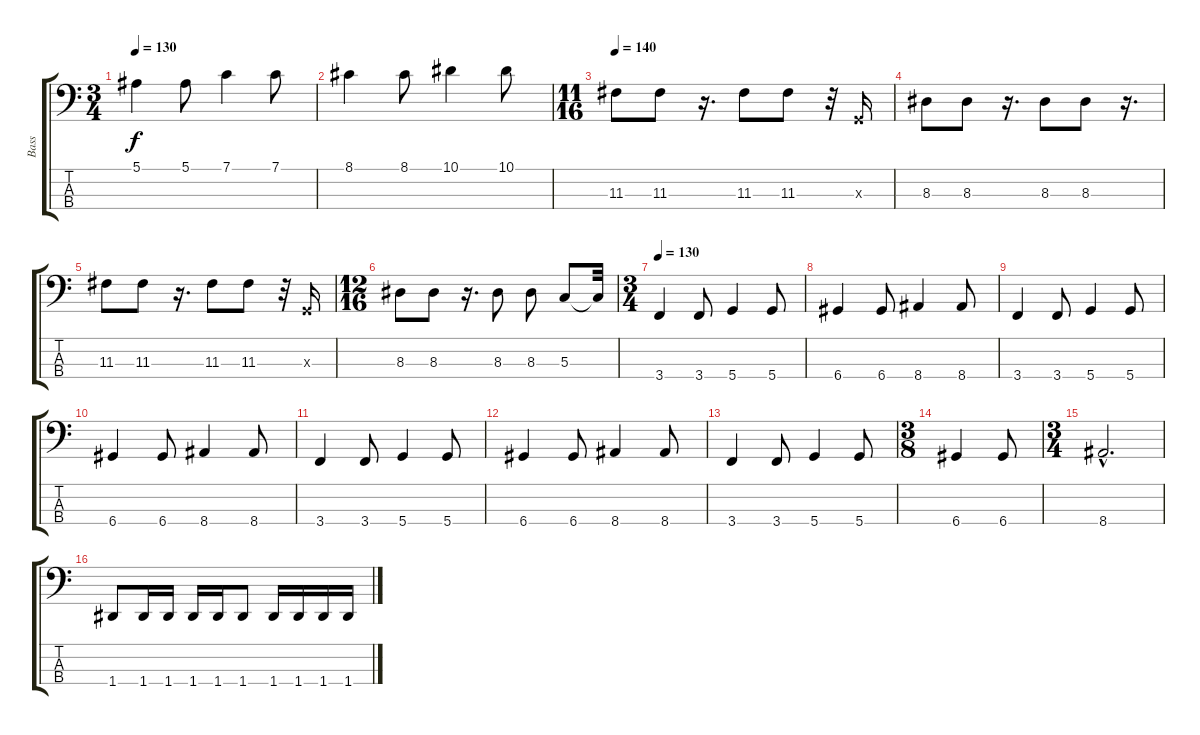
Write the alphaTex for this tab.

\track ("Bass" "Bass") {instrument electricbassfinger}
\staff {score tabs}
\tuning (F2 C2 G1 D1) {hide}
\ts (3 4)
\tempo 130
\clef f4
\ks c
5.1.4{dy f} 5.1.8 7.1.4 7.1.8 |
8.1.4 8.1.8 10.1.4 10.1.8 |
\ts (11 16)
\tempo 140
11.3.8 11.3.8 r.16{d} 11.3.8 11.3.8 r.32 0.3{x}.16 |
8.3.8 8.3.8 r.16{d} 8.3.8 8.3.8 r.16{d} |
11.3.8 11.3.8 r.16{d} 11.3.8 11.3.8 r.32 0.3{x}.16 |
\ts (12 16)
8.3.8 8.3.8 r.16{d} 8.3.8 8.3.8 5.3.8 5.3{t}.32 |
\ts (3 4)
\tempo 130
3.4.4 3.4.8 5.4.4 5.4.8 |
6.4.4 6.4.8 8.4.4 8.4.8 |
3.4.4 3.4.8 5.4.4 5.4.8 |
6.4.4 6.4.8 8.4.4 8.4.8 |
3.4.4 3.4.8 5.4.4 5.4.8 |
6.4.4 6.4.8 8.4.4 8.4.8 |
3.4.4 3.4.8 5.4.4 5.4.8 |
\ts (3 8)
6.4.4 6.4.8 |
\ts (3 4)
8.4{hac}.2{d} |
1.4.8 1.4.16 1.4.16 1.4.16 1.4.16 1.4.8 1.4.16 1.4.16 1.4.16 1.4.16
